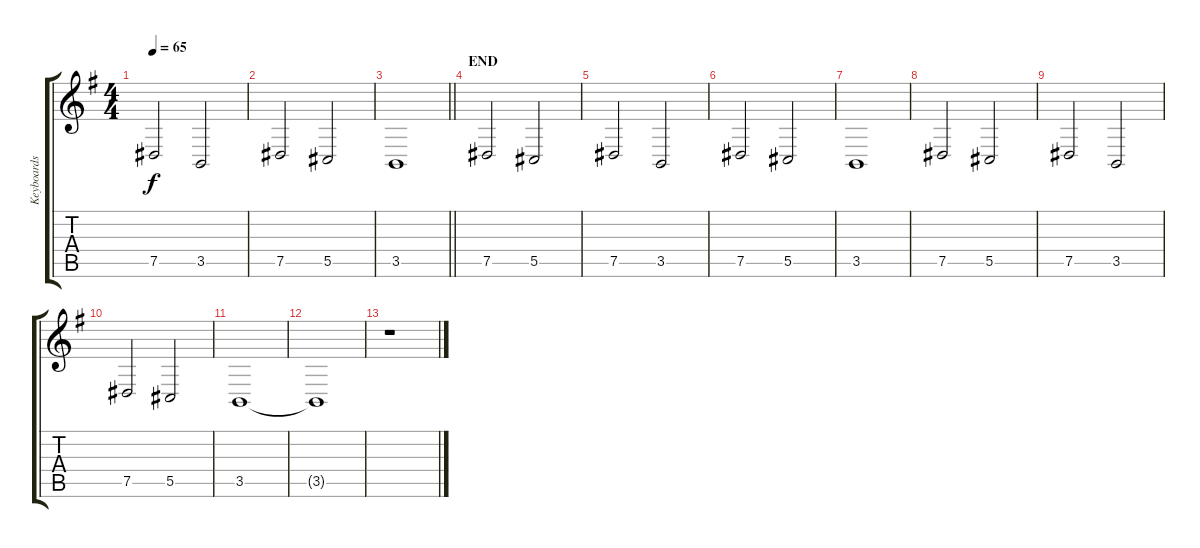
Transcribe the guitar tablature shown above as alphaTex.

\track ("Keyboards" "Keyboards") {instrument drawbarorgan}
\staff {score tabs}
\tuning (Eb4 Bb3 Gb3 Db3 Ab2 Eb2) {hide}
\ts (4 4)
\tempo 65
\clef g2
\ks eminor
7.5.2{dy f} 3.5.2 |
7.5.2 5.5.2 |
\barLineRight lightlight
3.5.1 |
\section ("" "END")
7.5.2 5.5.2 |
7.5.2 3.5.2 |
7.5.2 5.5.2 |
3.5.1 |
7.5.2 5.5.2 |
7.5.2 3.5.2 |
7.5.2 5.5.2 |
3.5.1 |
3.5{t}.1 |
r.1
